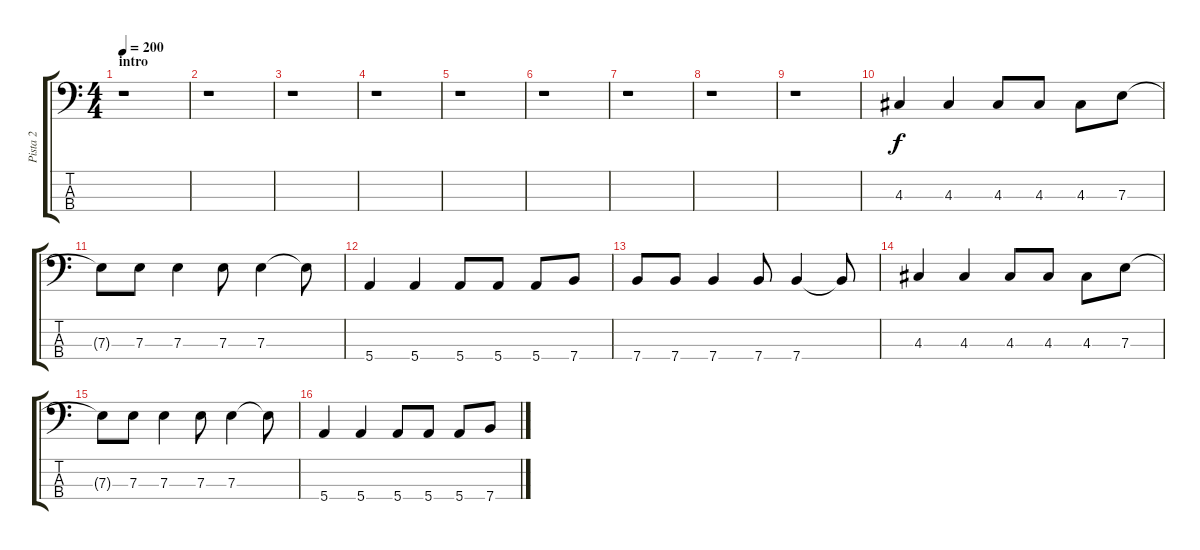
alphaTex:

\track ("Pista 2" "Pista 2") {instrument electricbassfinger}
\staff {score tabs}
\tuning (G2 D2 A1 E1) {hide}
\ts (4 4)
\section ("" "intro")
\tempo 200
\clef f4
\ks c
r.1{dy f instrument electricbassfinger} |
r.1 |
r.1 |
r.1 |
r.1 |
r.1 |
r.1 |
r.1 |
r.1 |
4.3.4 4.3.4 4.3.8 4.3.8 4.3.8 7.3.8 |
7.3{t}.8 7.3.8 7.3.4 7.3.8 7.3.4 7.3{t}.8 |
5.4.4 5.4.4 5.4.8 5.4.8 5.4.8 7.4.8 |
7.4.8 7.4.8 7.4.4 7.4.8 7.4.4 7.4{t}.8 |
4.3.4 4.3.4 4.3.8 4.3.8 4.3.8 7.3.8 |
7.3{t}.8 7.3.8 7.3.4 7.3.8 7.3.4 7.3{t}.8 |
5.4.4 5.4.4 5.4.8 5.4.8 5.4.8 7.4.8
